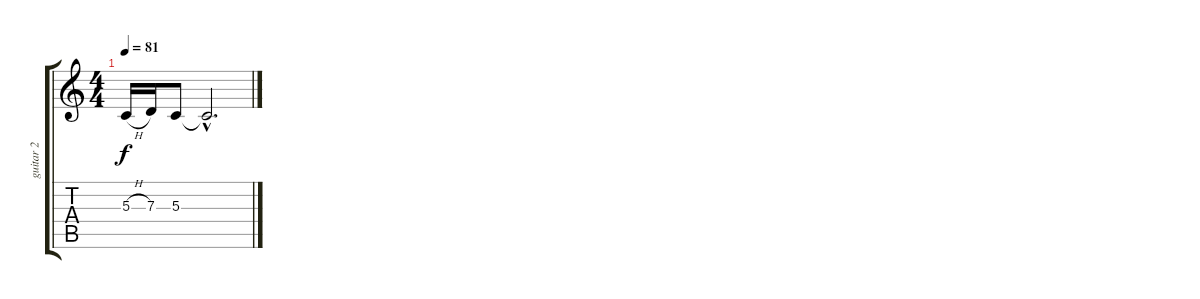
\track ("guitar 2" "guitar 2") {instrument rockorgan}
\staff {score tabs}
\tuning (E4 B3 G3 D3 A2 E2) {hide}
\ts (4 4)
\tempo 81
\clef g2
\ks c
5.3{h}.16{dy f} 7.3.16 5.3.8 5.3{hac t}.2{d}
